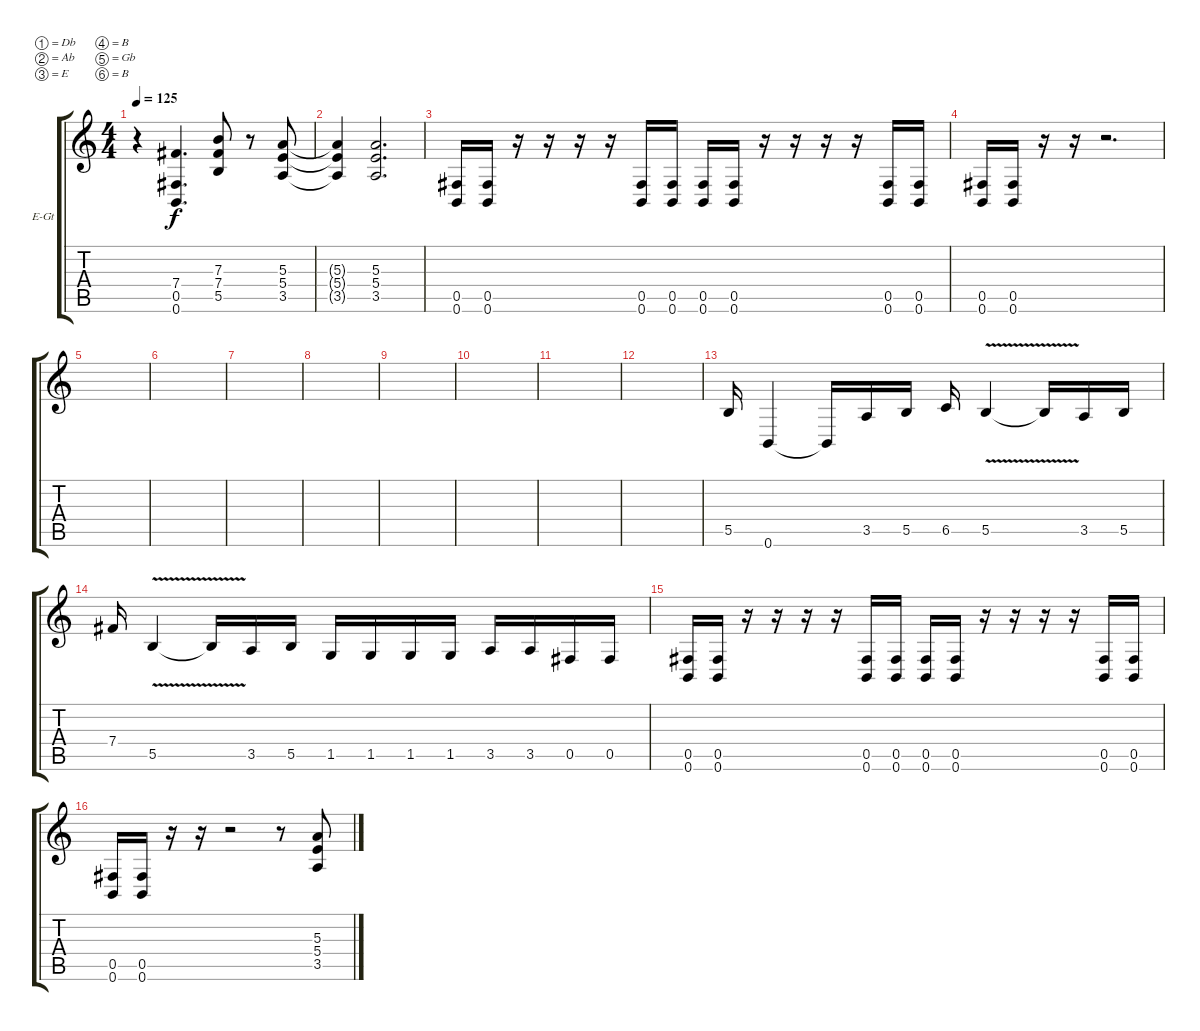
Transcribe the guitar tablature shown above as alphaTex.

\defaultSystemsLayout 4
\bracketExtendMode groupsimilarinstruments
\firstSystemTrackNameOrientation horizontal
\otherSystemsTrackNameOrientation horizontal
\track ("Rythm" "E-Gt") {instrument distortionguitar}
\staff {score tabs}
\tuning (Db4 Ab3 E3 B2 Gb2 B1)
\ts (4 4)
\tempo 125
\clef g2
\scale
0.333333
\ks c
r.4{dy f} (7.4 0.5 0.6).4{d} (7.3 7.4 5.5).8 r.8 (5.3 5.4 3.5).8 |
\scale
0.333333 (5.3{t} 5.4{t} 3.5{t}).4 (5.3 5.4 3.5).2{d} |
\scale
0.333333 (0.5 0.6).16 (0.5 0.6).16 r.16 r.16 r.16 r.16 (0.5 0.6).16 (0.5 0.6).16 (0.5 0.6).16 (0.5 0.6).16 r.16 r.16 r.16 r.16 (0.5 0.6).16 (0.5 0.6).16 |
\scale
0.333333 (0.5 0.6).16 (0.5 0.6).16 r.16 r.16 r.2{d} |
\scale
0.333333 |
\scale
0.333333 |
\scale
0.333333 |
\scale
0.333333 |
\scale
0.333333 |
\scale
0.333333 |
\scale
0.333333 |
\scale
0.333333 |
\scale
0.333333 5.5.16 0.6.4 0.6{t}.16 3.5.16 5.5.16 6.5.16 5.5{v}.4 5.5{t}.16 3.5.16 5.5.16 |
\scale
0.333333 7.4.16 5.5{v}.4 5.5{t}.16 3.5.16 5.5.16 1.5.16 1.5.16 1.5.16 1.5.16 3.5.16 3.5.16 0.5.16 0.5.16 |
\scale
0.333333 (0.5 0.6).16 (0.5 0.6).16 r.16 r.16 r.16 r.16 (0.5 0.6).16 (0.5 0.6).16 (0.5 0.6).16 (0.5 0.6).16 r.16 r.16 r.16 r.16 (0.5 0.6).16 (0.5 0.6).16 |
\scale
0.333333 (0.5 0.6).16 (0.5 0.6).16 r.16 r.16 r.2 r.8 (5.3 5.4 3.5).8
